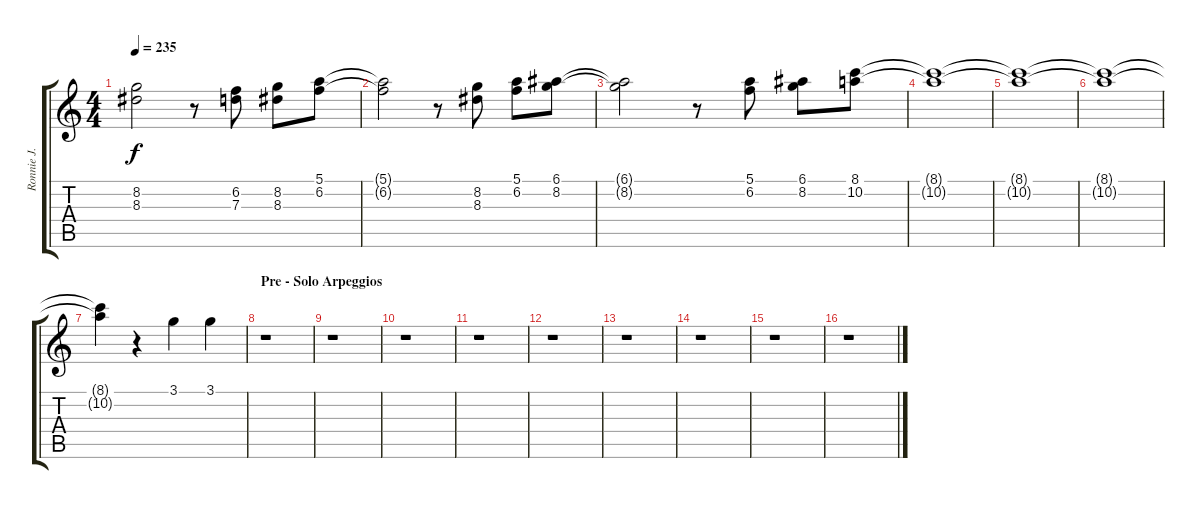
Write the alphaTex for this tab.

\track ("Ronnie J. Dio" "Ronnie J. ") {instrument whistle}
\staff {score tabs}
\tuning (E5 B4 G4 D4 A3 E3) {hide}
\ts (4 4)
\tempo 235
\clef g2
\ks c
(8.2{t} 8.3{t}).2{dy f} r.8 (6.2 7.3).8 (8.2 8.3).8 (5.1 6.2).8 |
(5.1{t} 6.2{t}).2 r.8 (8.2 8.3).8 (5.1 6.2).8 (6.1 8.2).8 |
(6.1{t} 8.2{t}).2 r.8 (5.1 6.2).8 (6.1 8.2).8 (8.1 10.2).8 |
(8.1{t} 10.2{t}).1 |
(8.1{t} 10.2{t}).1 |
(8.1{t} 10.2{t}).1 |
(8.1{t} 10.2{t}).4 r.4 3.1.4 3.1.4 |
\section ("" "Pre - Solo Arpeggios")
r.1 |
r.1 |
r.1 |
r.1 |
r.1 |
r.1 |
r.1 |
r.1 |
r.1
